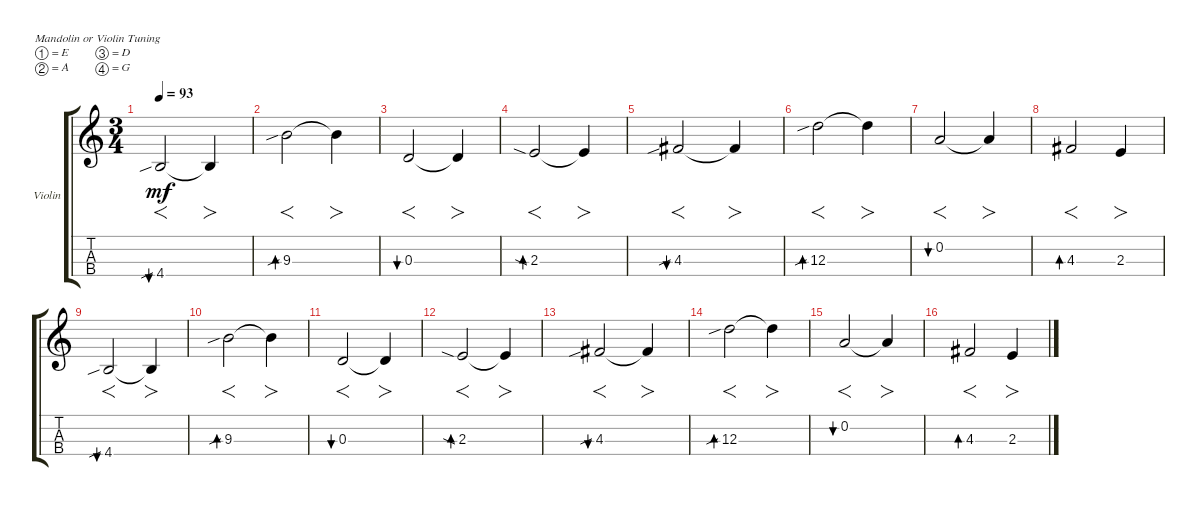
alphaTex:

\defaultSystemsLayout 4
\bracketExtendMode groupsimilarinstruments
\firstSystemTrackNameOrientation horizontal
\otherSystemsTrackNameOrientation horizontal
\track ("Violin" "Violin") {instrument violin}
\staff {score tabs}
\tuning (E5 A4 D4 G3)
\ts (3 4)
\tempo 93
\clef g2
\ks c
4.4{sib}.2{f bu 30 dy mf} 4.4{t}.4{fo} |
9.3{sib}.2{f bd 30} 9.3{t}.4{fo} |
0.3.2{f bu 30} 0.3{t}.4{fo} |
2.3{sia}.2{f bd 30} 2.3{t}.4{fo} |
4.3{sib}.2{f bu 30} 4.3{t}.4{fo} |
12.3{sib}.2{f bd 30} 12.3{t}.4{fo} |
0.2.2{f bu 30} 0.2{t}.4{fo} |
4.3.2{f bd 30} 2.3.4{fo} |
4.4{sib}.2{f bu 30} 4.4{t}.4{fo} |
9.3{sib}.2{f bd 30} 9.3{t}.4{fo} |
0.3.2{f bu 30} 0.3{t}.4{fo} |
2.3{sia}.2{f bd 30} 2.3{t}.4{fo} |
4.3{sib}.2{f bu 30} 4.3{t}.4{fo} |
12.3{sib}.2{f bd 30} 12.3{t}.4{fo} |
0.2.2{f bu 30} 0.2{t}.4{fo} |
4.3.2{f bd 30} 2.3.4{fo}
